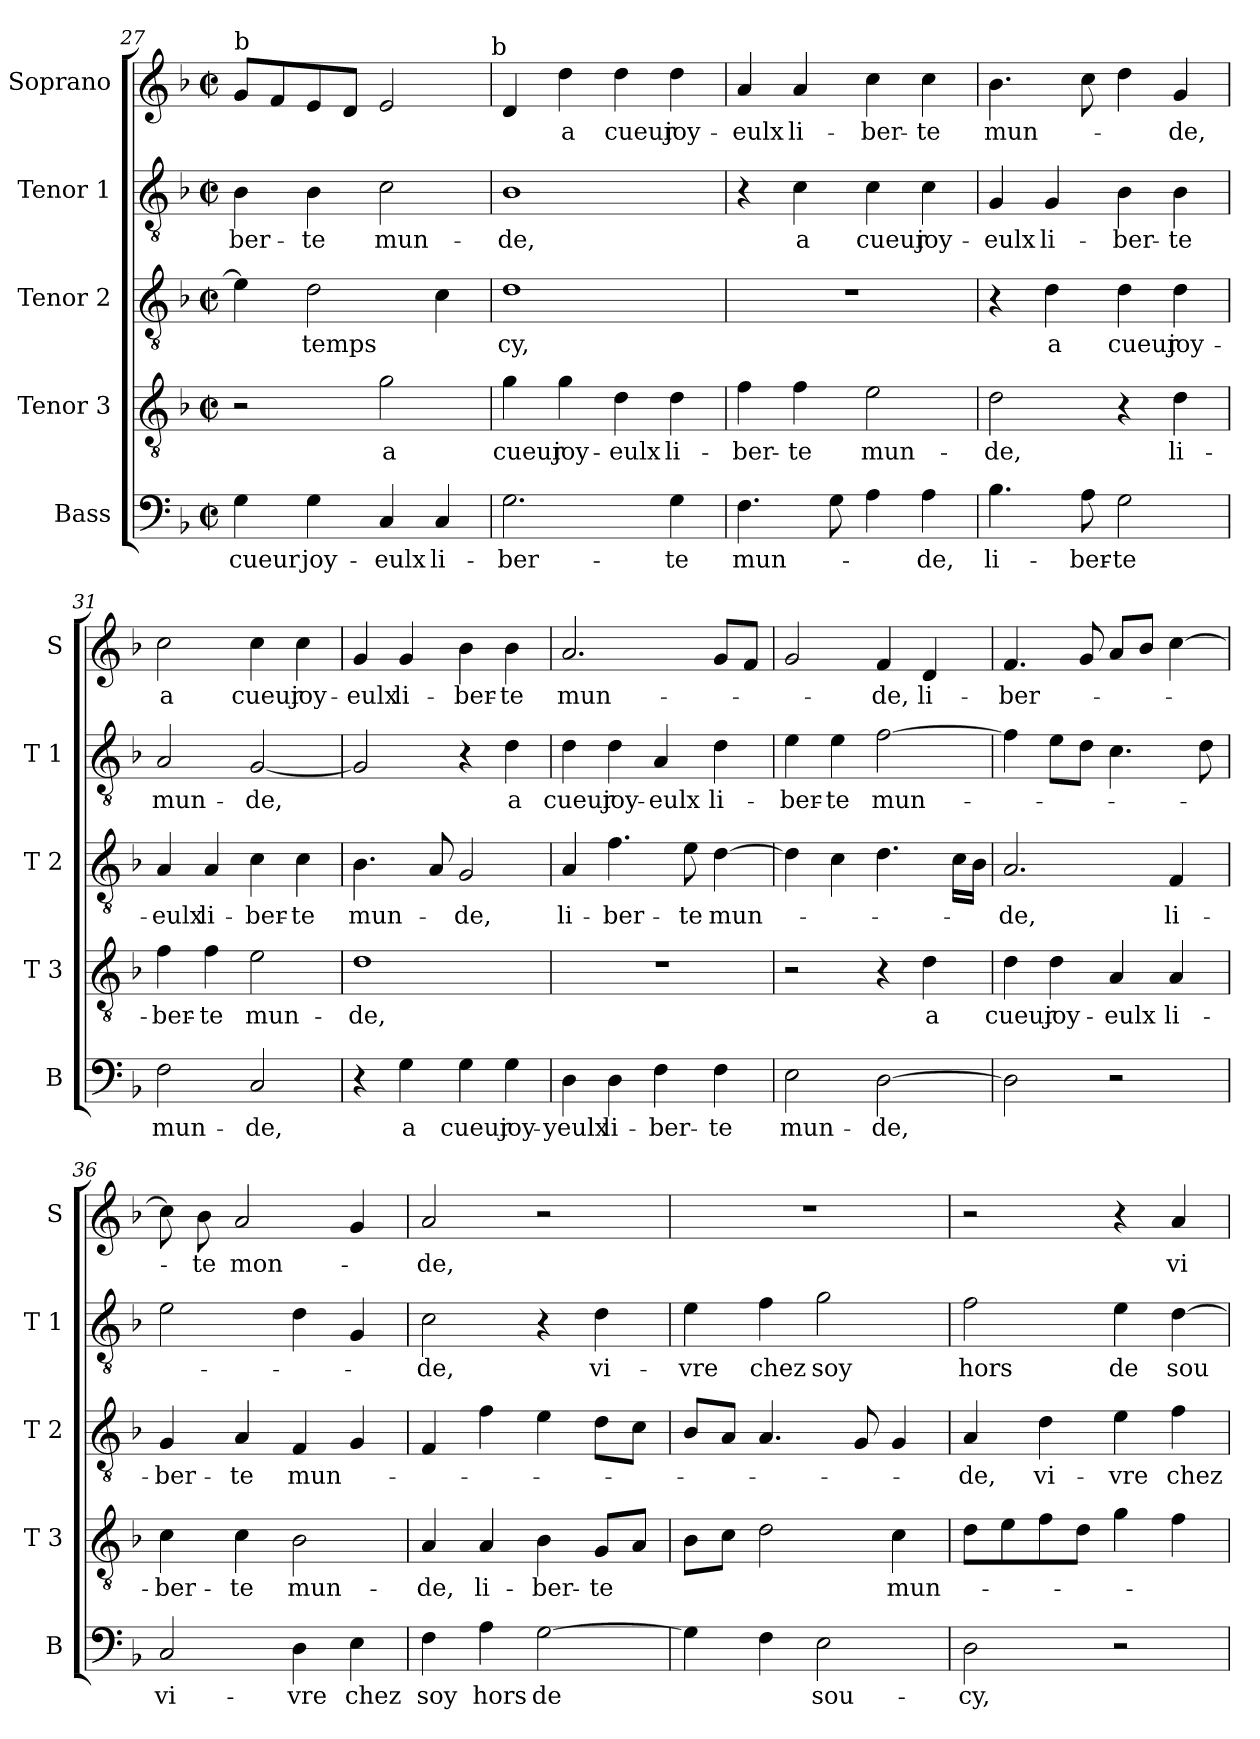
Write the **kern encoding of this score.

**kern	**text	**kern	**text	**kern	**text	**kern	**text	**kern	**text
*part5	*part5	*part4	*part4	*part3	*part3	*part2	*part2	*part1	*part1
*staff5	*staff5	*staff4	*staff4	*staff3	*staff3	*staff2	*staff2	*staff1	*staff1
*I"Bass	*	*I"Tenor 3	*	*I"Tenor 2	*	*I"Tenor 1	*	*I"Soprano	*
*I'B	*	*I'T 3	*	*I'T 2	*	*I'T 1	*	*I'S	*
*clefF4	*	*clefGv2	*	*clefGv2	*	*clefGv2	*	*clefG2	*
*k[b-]	*	*k[b-]	*	*k[b-]	*	*k[b-]	*	*k[b-]	*
*F:	*	*F:	*	*F:	*	*F:	*	*F:	*
*M2/2	*	*M2/2	*	*M2/2	*	*M2/2	*	*M2/2	*
*met(c|)	*	*met(c|)	*	*met(c|)	*	*met(c|)	*	*met(c|)	*
=27	=27	=27	=27	=27	=27	=27	=27	=27	=27
!	!	!	!	!	!	!	!	!LO:TX:a:t=b	!
4G\	cueur	2r	.	4e\]	.	4B-\	-ber-	8g/L	.
.	.	.	.	.	.	.	.	8f/	.
4G\	joy-	.	.	2d\	temps	4B-\	-te	8e/	.
.	.	.	.	.	.	.	.	8d/J	.
4C/	-eulx	2g\	a	.	.	2c\	mun-	2e/	.
4C/	li-	.	.	4c\	.	.	.	.	.
!	!	!	!	!	!	!	!	!LO:TX:a:t=b	!
=28	=28	=28	=28	=28	=28	=28	=28	=28	=28
2.G\	-ber-	4g\	cueur	1d	cy,	1B-	-de,	4d/	.
.	.	4g\	joy-	.	.	.	.	4dd\	a
.	.	4d\	-eulx	.	.	.	.	4dd\	cueur
4G\	-te	4d\	li-	.	.	.	.	4dd\	joy-
=29	=29	=29	=29	=29	=29	=29	=29	=29	=29
4.F\	mun-	4f\	-ber-	1r	.	4r	.	4a/	-eulx
.	.	4f\	-te	.	.	4c\	a	4a/	li-
8G\	.	.	.	.	.	.	.	.	.
4A\	.	2e\	mun-	.	.	4c\	cueur	4cc\	-ber-
4A\	-de,	.	.	.	.	4c\	joy-	4cc\	-te
!!LO:PB:g=z
=30	=30	=30	=30	=30	=30	=30	=30	=30	=30
4.B-\	li-	2d\	-de,	4r	.	4G/	-eulx	4.b-\	mun-
.	.	.	.	4d\	a	4G/	li-	.	.
8A\	-ber-	.	.	.	.	.	.	8cc\	.
2G\	-te	4r	.	4d\	cueur	4B-\	-ber-	4dd\	.
.	.	4d\	li-	4d\	joy-	4B-\	-te	4g/	-de,
=31	=31	=31	=31	=31	=31	=31	=31	=31	=31
2F\	mun-	4f\	-ber-	4A/	-eulx	2A/	mun-	2cc\	a
.	.	4f\	-te	4A/	li-	.	.	.	.
2C/	-de,	2e\	mun-	4c\	-ber-	[2G/	-de,	4cc\	cueur
.	.	.	.	4c\	-te	.	.	4cc\	joy-
=32	=32	=32	=32	=32	=32	=32	=32	=32	=32
4r	.	1d	-de,	4.B-\	mun-	2G/]	.	4g/	-eulx
4G\	a	.	.	.	.	.	.	4g/	li-
.	.	.	.	8A/	.	.	.	.	.
4G\	cueur	.	.	2G/	-de,	4r	.	4b-\	-ber-
4G\	joy-	.	.	.	.	4d\	a	4b-\	-te
=33	=33	=33	=33	=33	=33	=33	=33	=33	=33
4D\	-yeulx	1r	.	4A/	li-	4d\	cueur	2.a/	mun-
4D\	li-	.	.	4.f\	-ber-	4d\	joy-	.	.
4F\	-ber-	.	.	.	.	4A/	-eulx	.	.
.	.	.	.	8e\	-te	.	.	.	.
4F\	-te	.	.	[4d\	mun-	4d\	li-	8g/L	.
.	.	.	.	.	.	.	.	8f/J	.
=34	=34	=34	=34	=34	=34	=34	=34	=34	=34
2E\	mun-	2r	.	4d\]	.	4e\	-ber-	2g/	.
.	.	.	.	4c\	.	4e\	-te	.	.
[2D\	-de,	4r	.	4.d\	.	[2f\	mun-	4f/	-de,
.	.	4d\	a	.	.	.	.	4d/	li-
.	.	.	.	16c\LL	.	.	.	.	.
.	.	.	.	16B-\JJ	.	.	.	.	.
=35	=35	=35	=35	=35	=35	=35	=35	=35	=35
2D\]	.	4d\	cueur	2.A/	-de,	4f\]	.	4.f/	-ber-
.	.	4d\	joy-	.	.	8e\L	.	.	.
.	.	.	.	.	.	8d\J	.	8g/	.
2r	.	4A/	-eulx	.	.	4.c\	.	8a/L	.
.	.	.	.	.	.	.	.	8b-/J	.
.	.	4A/	li-	4F/	li-	.	.	[4cc\	.
.	.	.	.	.	.	8d\	.	.	.
!!LO:LB:g=z
=36	=36	=36	=36	=36	=36	=36	=36	=36	=36
2C/	vi-	4c\	-ber-	4G/	-ber-	2e\	.	8cc\]	.
.	.	.	.	.	.	.	.	8b-\	-te
.	.	4c\	-te	4A/	-te	.	.	2a/	mon-
4D\	-vre	2B-\	mun-	4F/	mun-	4d\	.	.	.
4E\	chez	.	.	4G/	.	4G/	.	4g/	.
=37	=37	=37	=37	=37	=37	=37	=37	=37	=37
4F\	soy	4A/	-de,	4F/	.	2c\	-de,	2a/	-de,
4A\	hors	4A/	li-	4f\	.	.	.	.	.
[2G\	de	4B-\	-ber-	4e\	.	4r	.	2r	.
.	.	8G/L	-te	8d\L	.	4d\	vi-	.	.
.	.	8A/J	.	8c\J	.	.	.	.	.
=38	=38	=38	=38	=38	=38	=38	=38	=38	=38
4G\]	.	8B-\L	.	8B-/L	.	4e\	-vre	1r	.
.	.	8c\J	.	8A/J	.	.	.	.	.
4F\	.	2d\	.	4.A/	.	4f\	chez	.	.
2E\	sou-	.	.	.	.	2g\	soy	.	.
.	.	.	.	8G/	.	.	.	.	.
.	.	4c\	mun-	4G/	.	.	.	.	.
=39	=39	=39	=39	=39	=39	=39	=39	=39	=39
2D\	-cy,	8d\L	.	4A/	-de,	2f\	hors	2r	.
.	.	8e\	.	.	.	.	.	.	.
.	.	8f\	.	4d\	vi-	.	.	.	.
.	.	8d\J	.	.	.	.	.	.	.
2r	.	4g\	.	4e\	-vre	4e\	de	4r	.
.	.	4f\	.	4f\	chez	[4d\	sou-	4a/	vi-
=	=	=	=	=	=	=	=	=	=
*-	*-	*-	*-	*-	*-	*-	*-	*-	*-
